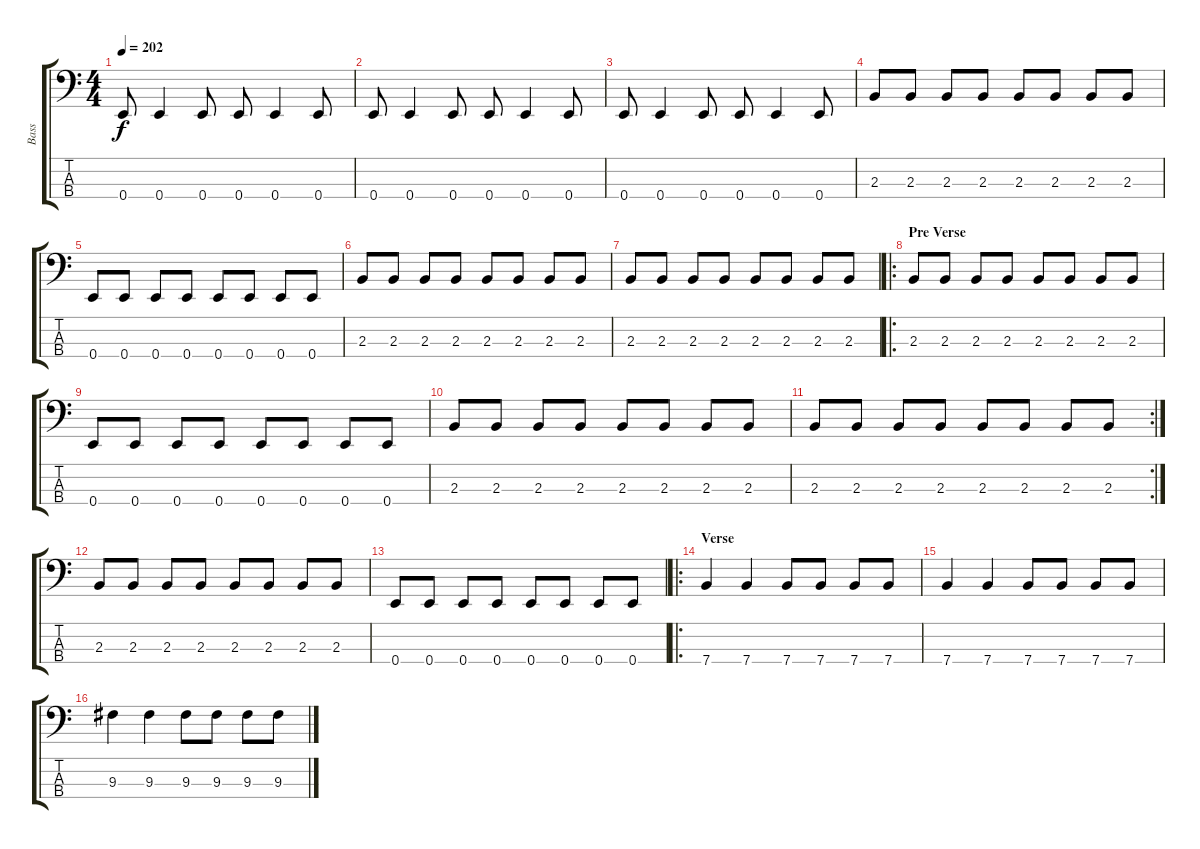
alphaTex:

\track ("Bass" "Bass") {instrument slapbass2}
\staff {score tabs}
\tuning (G2 D2 A1 E1) {hide}
\ts (4 4)
\tempo 202
\clef f4
\ks c
0.4.8{dy f} 0.4.4 0.4.8 0.4.8 0.4.4 0.4.8 |
0.4.8 0.4.4 0.4.8 0.4.8 0.4.4 0.4.8 |
0.4.8 0.4.4 0.4.8 0.4.8 0.4.4 0.4.8 |
2.3.8 2.3.8 2.3.8 2.3.8 2.3.8 2.3.8 2.3.8 2.3.8 |
0.4.8 0.4.8 0.4.8 0.4.8 0.4.8 0.4.8 0.4.8 0.4.8 |
2.3.8 2.3.8 2.3.8 2.3.8 2.3.8 2.3.8 2.3.8 2.3.8 |
2.3.8 2.3.8 2.3.8 2.3.8 2.3.8 2.3.8 2.3.8 2.3.8 |
\ro
\section ("" "Pre Verse")
2.3.8 2.3.8 2.3.8 2.3.8 2.3.8 2.3.8 2.3.8 2.3.8 |
0.4.8 0.4.8 0.4.8 0.4.8 0.4.8 0.4.8 0.4.8 0.4.8 |
2.3.8 2.3.8 2.3.8 2.3.8 2.3.8 2.3.8 2.3.8 2.3.8 |
\rc 2
2.3.8 2.3.8 2.3.8 2.3.8 2.3.8 2.3.8 2.3.8 2.3.8 |
2.3.8 2.3.8 2.3.8 2.3.8 2.3.8 2.3.8 2.3.8 2.3.8 |
0.4.8 0.4.8 0.4.8 0.4.8 0.4.8 0.4.8 0.4.8 0.4.8 |
\ro
\section ("" "Verse")
7.4.4 7.4.4 7.4.8 7.4.8 7.4.8 7.4.8 |
7.4.4 7.4.4 7.4.8 7.4.8 7.4.8 7.4.8 |
9.3.4 9.3.4 9.3.8 9.3.8 9.3.8 9.3.8
